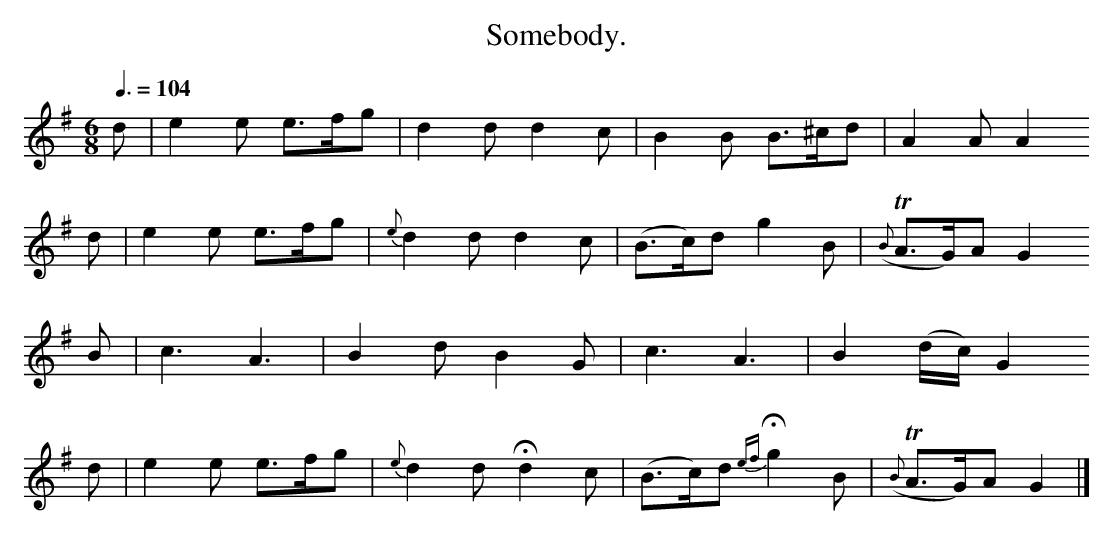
X:1
T:Somebody.
M:6/8
L:1/8
Q:3/8=104
K:G
d|e2e e>fg|   d2d  d2c| B2B         B>^cd|     A2  A     A2
d|e2e e>fg|{e}d2d  d2c|(B>c)d       g2  B|({B}TA>G)A     G2
B|c3  A3  |   B2d  B2G| c3          A3   |     B2 (d/c/) G2
d|e2e e>fg|{e}d2d Hd2c|(B>c)d {ef}Hg2 B|({B}TA>G)A     G2|]
